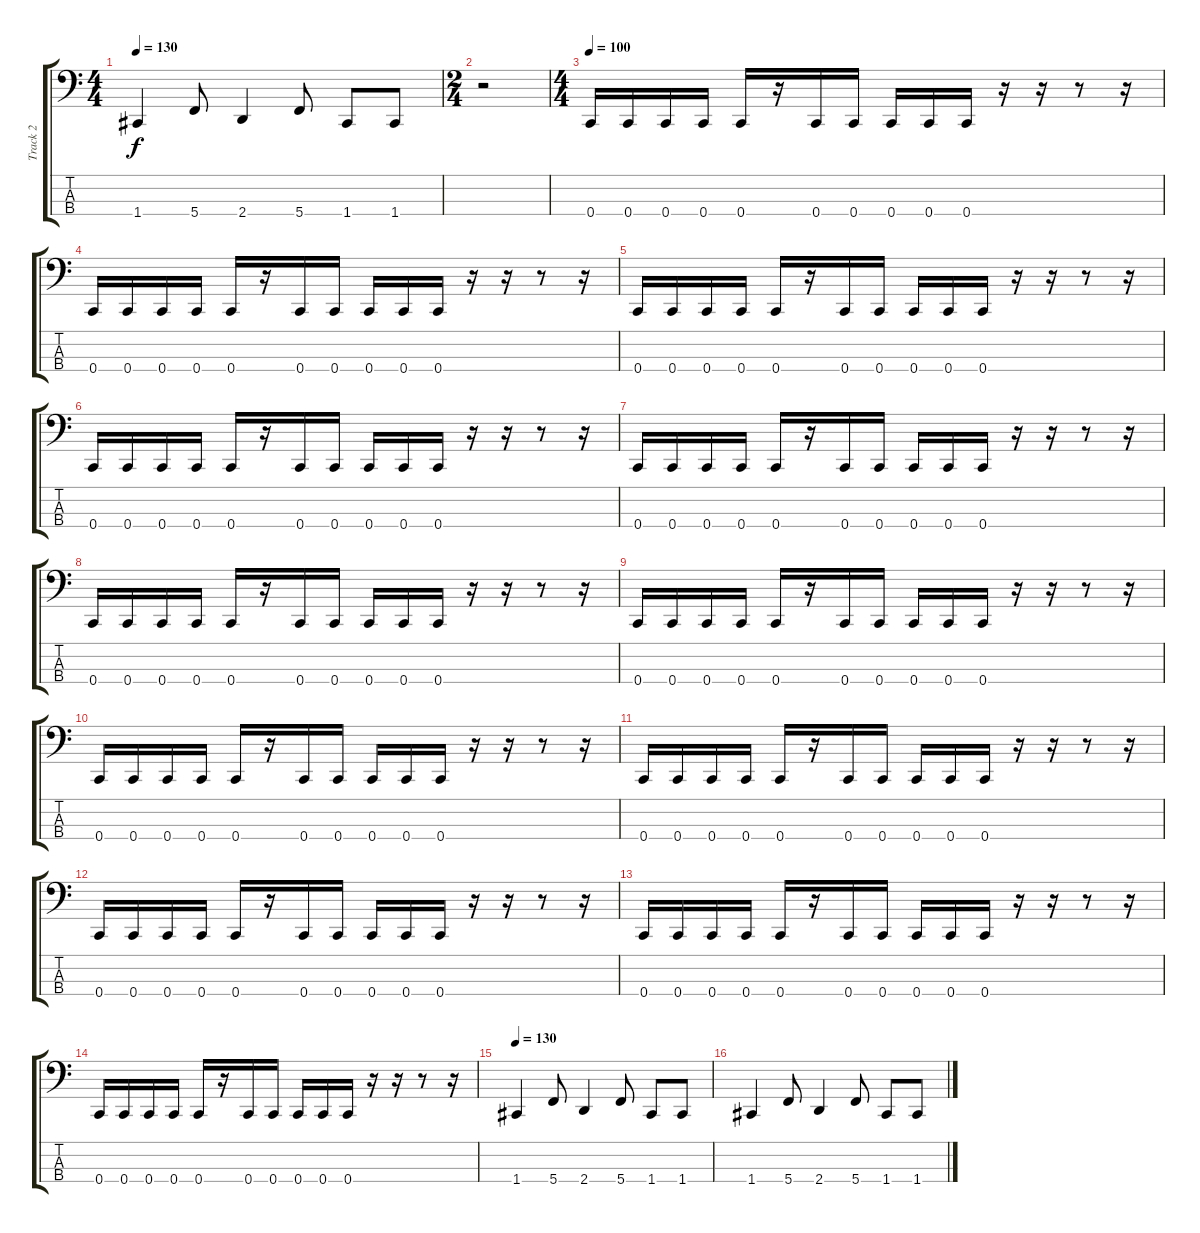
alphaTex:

\track ("Track 2" "Track 2") {instrument electricbasspick}
\staff {score tabs}
\tuning (F2 C2 G1 C1) {hide}
\ts (4 4)
\tempo 130
\clef f4
\ks c
1.4.4{dy f} 5.4.8 2.4.4 5.4.8 1.4.8 1.4.8 |
\ts (2 4)
r.2{volume 0} |
\ts (4 4)
\tempo 100
0.4.16{volume 16} 0.4.16 0.4.16 0.4.16 0.4.16 r.16 0.4.16 0.4.16 0.4.16 0.4.16 0.4.16 r.16 r.16 r.8 r.16 |
0.4.16{volume 16} 0.4.16 0.4.16 0.4.16 0.4.16 r.16 0.4.16 0.4.16 0.4.16 0.4.16 0.4.16 r.16 r.16 r.8 r.16 |
0.4.16{volume 16} 0.4.16 0.4.16 0.4.16 0.4.16 r.16 0.4.16 0.4.16 0.4.16 0.4.16 0.4.16 r.16 r.16 r.8 r.16 |
0.4.16{volume 16} 0.4.16 0.4.16 0.4.16 0.4.16 r.16 0.4.16 0.4.16 0.4.16 0.4.16 0.4.16 r.16 r.16 r.8 r.16 |
0.4.16{volume 16} 0.4.16 0.4.16 0.4.16 0.4.16 r.16 0.4.16 0.4.16 0.4.16 0.4.16 0.4.16 r.16 r.16 r.8 r.16 |
0.4.16{volume 16} 0.4.16 0.4.16 0.4.16 0.4.16 r.16 0.4.16 0.4.16 0.4.16 0.4.16 0.4.16 r.16 r.16 r.8 r.16 |
0.4.16{volume 16} 0.4.16 0.4.16 0.4.16 0.4.16 r.16 0.4.16 0.4.16 0.4.16 0.4.16 0.4.16 r.16 r.16 r.8 r.16 |
0.4.16{volume 16} 0.4.16 0.4.16 0.4.16 0.4.16 r.16 0.4.16 0.4.16 0.4.16 0.4.16 0.4.16 r.16 r.16 r.8 r.16 |
0.4.16{volume 16} 0.4.16 0.4.16 0.4.16 0.4.16 r.16 0.4.16 0.4.16 0.4.16 0.4.16 0.4.16 r.16 r.16 r.8 r.16 |
0.4.16{volume 16} 0.4.16 0.4.16 0.4.16 0.4.16 r.16 0.4.16 0.4.16 0.4.16 0.4.16 0.4.16 r.16 r.16 r.8 r.16 |
0.4.16{volume 16} 0.4.16 0.4.16 0.4.16 0.4.16 r.16 0.4.16 0.4.16 0.4.16 0.4.16 0.4.16 r.16 r.16 r.8 r.16 |
0.4.16{volume 16} 0.4.16 0.4.16 0.4.16 0.4.16 r.16 0.4.16 0.4.16 0.4.16 0.4.16 0.4.16 r.16 r.16 r.8 r.16 |
\tempo 130
1.4.4 5.4.8 2.4.4 5.4.8 1.4.8 1.4.8 |
1.4.4 5.4.8 2.4.4 5.4.8 1.4.8 1.4.8
